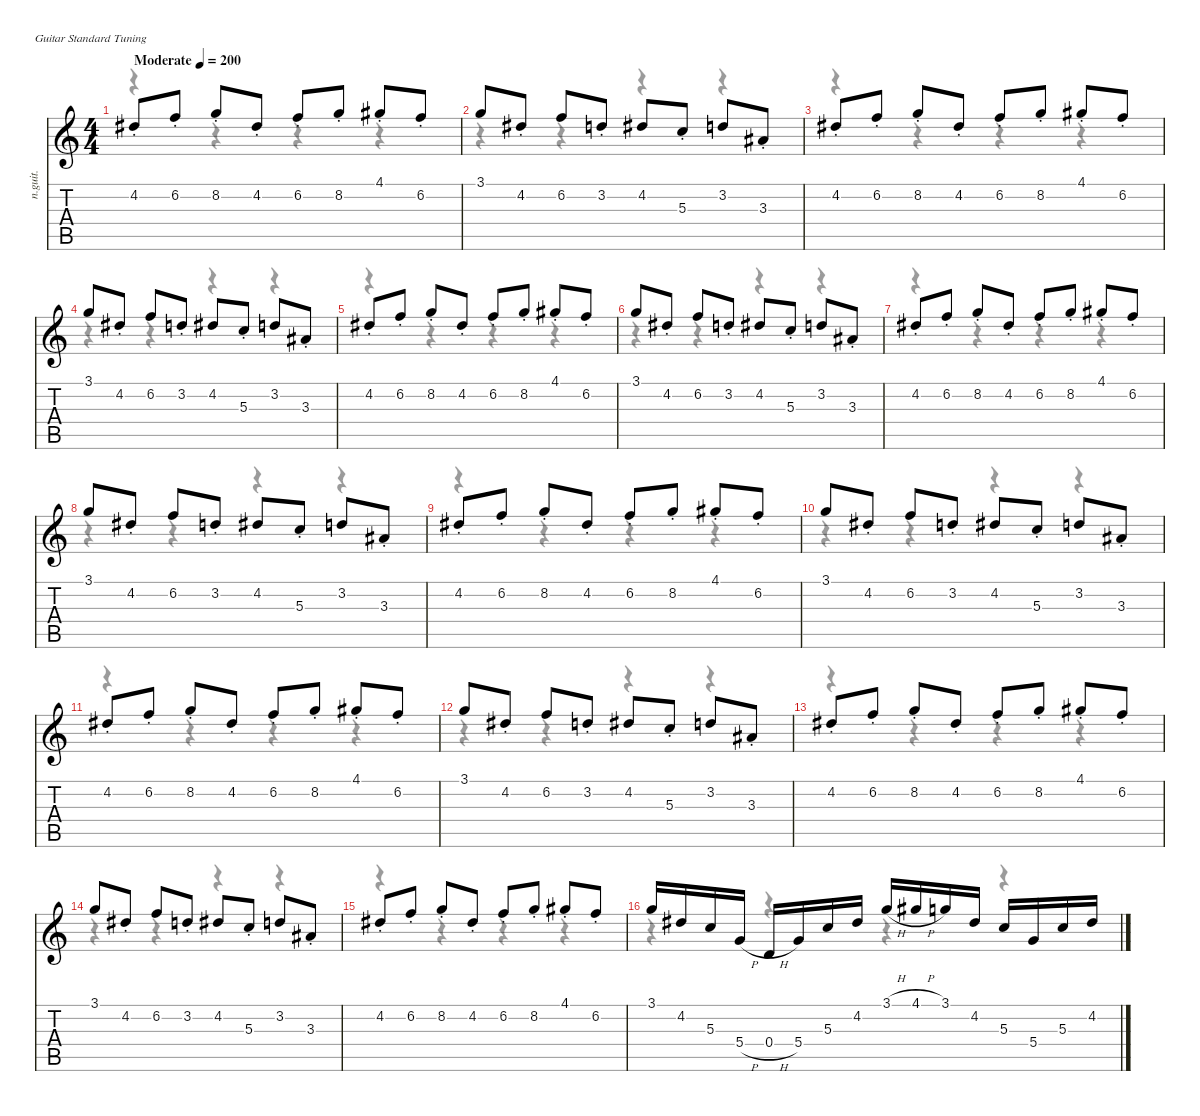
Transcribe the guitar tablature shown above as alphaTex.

\hideDynamics
\bracketExtendMode nobrackets
\otherSystemsTrackNameOrientation horizontal
\track ("Acoustic Guitar" "n.guit.") {instrument acousticguitarnylon}
\staff {score tabs}
\tuning (E4 B3 G3 D3 A2 E2)
\voice
\ts (4 4)
\beaming (8 2 2 2 2)
\scale
1.11646
\tempo (200 "Moderate")
\accidentals auto
\clef g2
\ottava regular
\simile none
\ks c
4.2{st acc #}.8{dy f instrument acousticguitarnylon beam Up} 6.2{st}.8{beam Up} 8.2{st}.8{beam Up} 4.2{st acc #}.8{beam Up} 6.2{st}.8{beam Up} 8.2{st}.8{beam Up} 4.1{st acc #}.8{beam Up} 6.2{st}.8{beam Up} |
\scale
0.982592 3.1.8{beam Up} 4.2{st acc #}.8{beam Up} 6.2.8{beam Up} 3.2{st}.8{beam Up} 4.2{acc #}.8{beam Up} 5.3{st}.8{beam Up} 3.2.8{beam Up} 3.3{st acc #}.8{beam Up} |
\scale
0.982592 4.2{st acc #}.8{beam Up} 6.2{st}.8{beam Up} 8.2{st}.8{beam Up} 4.2{st acc #}.8{beam Up} 6.2{st}.8{beam Up} 8.2{st}.8{beam Up} 4.1{st acc #}.8{beam Up} 6.2{st}.8{beam Up} |
\scale
0.982592 3.1.8{beam Up} 4.2{st acc #}.8{beam Up} 6.2.8{beam Up} 3.2{st}.8{beam Up} 4.2{acc #}.8{beam Up} 5.3{st}.8{beam Up} 3.2.8{beam Up} 3.3{st acc #}.8{beam Up} |
\scale
0.953169 4.2{st acc #}.8{beam Up} 6.2{st}.8{beam Up} 8.2{st}.8{beam Up} 4.2{st acc #}.8{beam Up} 6.2{st}.8{beam Up} 8.2{st}.8{beam Up} 4.1{st acc #}.8{beam Up} 6.2{st}.8{beam Up} |
\scale
0.982592 3.1.8{beam Up} 4.2{st acc #}.8{beam Up} 6.2.8{beam Up} 3.2{st}.8{beam Up} 4.2{acc #}.8{beam Up} 5.3{st}.8{beam Up} 3.2.8{beam Up} 3.3{st acc #}.8{beam Up} |
\scale
1.04928 4.2{st acc #}.8{beam Up} 6.2{st}.8{beam Up} 8.2{st}.8{beam Up} 4.2{st acc #}.8{beam Up} 6.2{st}.8{beam Up} 8.2{st}.8{beam Up} 4.1{st acc #}.8{beam Up} 6.2{st}.8{beam Up} |
\scale
0.990143 3.1.8{beam Up} 4.2{st acc #}.8{beam Up} 6.2.8{beam Up} 3.2{st}.8{beam Up} 4.2{acc #}.8{beam Up} 5.3{st}.8{beam Up} 3.2.8{beam Up} 3.3{st acc #}.8{beam Up} |
\scale
0.990143 4.2{st acc #}.8{beam Up} 6.2{st}.8{beam Up} 8.2{st}.8{beam Up} 4.2{st acc #}.8{beam Up} 6.2{st}.8{beam Up} 8.2{st}.8{beam Up} 4.1{st acc #}.8{beam Up} 6.2{st}.8{beam Up} |
\scale
0.990143 3.1.8{beam Up} 4.2{st acc #}.8{beam Up} 6.2.8{beam Up} 3.2{st}.8{beam Up} 4.2{acc #}.8{beam Up} 5.3{st}.8{beam Up} 3.2.8{beam Up} 3.3{st acc #}.8{beam Up} |
\scale
0.990143 4.2{st acc #}.8{beam Up} 6.2{st}.8{beam Up} 8.2{st}.8{beam Up} 4.2{st acc #}.8{beam Up} 6.2{st}.8{beam Up} 8.2{st}.8{beam Up} 4.1{st acc #}.8{beam Up} 6.2{st}.8{beam Up} |
\scale
0.990143 3.1.8{beam Up} 4.2{st acc #}.8{beam Up} 6.2.8{beam Up} 3.2{st}.8{beam Up} 4.2{acc #}.8{beam Up} 5.3{st}.8{beam Up} 3.2.8{beam Up} 3.3{st acc #}.8{beam Up} |
\scale
1.05458 4.2{st acc #}.8{beam Up} 6.2{st}.8{beam Up} 8.2{st}.8{beam Up} 4.2{st acc #}.8{beam Up} 6.2{st}.8{beam Up} 8.2{st}.8{beam Up} 4.1{st acc #}.8{beam Up} 6.2{st}.8{beam Up} |
\scale
0.995439 3.1.8{beam Up} 4.2{st acc #}.8{beam Up} 6.2.8{beam Up} 3.2{st}.8{beam Up} 4.2{acc #}.8{beam Up} 5.3{st}.8{beam Up} 3.2.8{beam Up} 3.3{st acc #}.8{beam Up} |
\scale
0.995439 4.2{st acc #}.8{beam Up} 6.2{st}.8{beam Up} 8.2{st}.8{beam Up} 4.2{st acc #}.8{beam Up} 6.2{st}.8{beam Up} 8.2{st}.8{beam Up} 4.1{st acc #}.8{beam Up} 6.2{st}.8{beam Up} |
\scale
1.0078 3.1.16{dy mf beam Up} 4.2{acc #}.16{beam Up} 5.3.16{beam Up} 5.4{h}.16{beam Up} 0.4{h}.16{beam Up} 5.4.16{beam Up} 5.3.16{beam Up} 4.2{acc #}.16{beam Up} 3.1{h}.16{beam Up} 4.1{h acc #}.16{beam Up} 3.1.16{beam Up} 4.2{acc #}.16{beam Up} 5.3.16{beam Up} 5.4.16{beam Up} 5.3.16{beam Up} 4.2{acc #}.16{beam Up}
\voice
\clef g2
\ottava regular
\simile none
\ks c
r.4{dy mf beam Down} r.4{beam Down} r.4{beam Down} r.4{beam Down} |
r.4{beam Down} r.4{beam Down} r.4{beam Down} r.4{beam Down} |
r.4{beam Down} r.4{beam Down} r.4{beam Down} r.4{beam Down} |
r.4{beam Down} r.4{beam Down} r.4{beam Down} r.4{beam Down} |
r.4{beam Down} r.4{beam Down} r.4{beam Down} r.4{beam Down} |
r.4{beam Down} r.4{beam Down} r.4{beam Down} r.4{beam Down} |
r.4{beam Down} r.4{beam Down} r.4{beam Down} r.4{beam Down} |
r.4{beam Down} r.4{beam Down} r.4{beam Down} r.4{beam Down} |
r.4{beam Down} r.4{beam Down} r.4{beam Down} r.4{beam Down} |
r.4{beam Down} r.4{beam Down} r.4{beam Down} r.4{beam Down} |
r.4{beam Down} r.4{beam Down} r.4{beam Down} r.4{beam Down} |
r.4{beam Down} r.4{beam Down} r.4{beam Down} r.4{beam Down} |
r.4{beam Down} r.4{beam Down} r.4{beam Down} r.4{beam Down} |
r.4{beam Down} r.4{beam Down} r.4{beam Down} r.4{beam Down} |
r.4{beam Down} r.4{beam Down} r.4{beam Down} r.4{beam Down} |
r.4{beam Down} r.4{beam Down} r.4{beam Down} r.4{beam Down}
